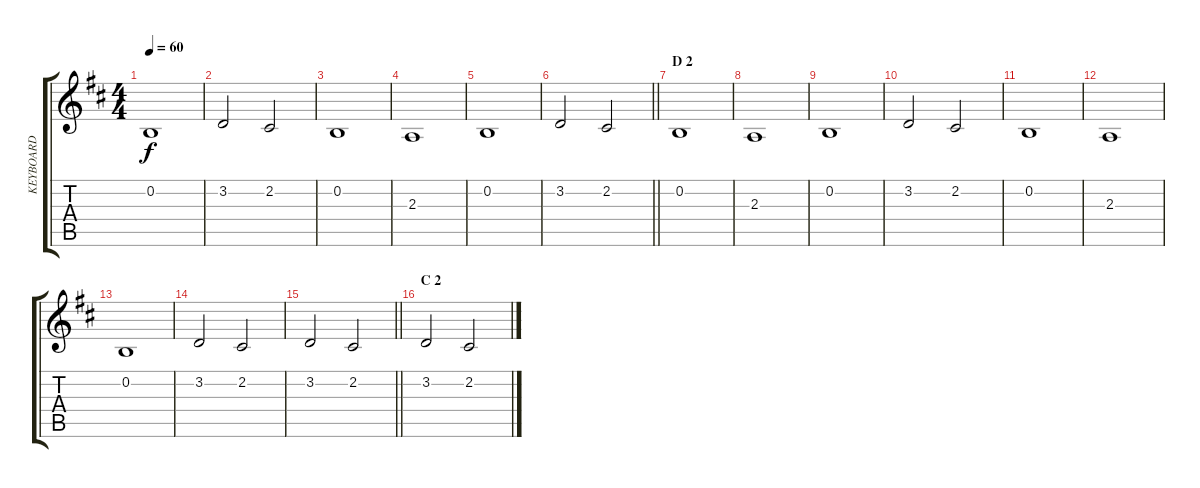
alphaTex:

\track ("KEYBOARD" "KEYBOARD") {instrument synthstrings1}
\staff {score tabs}
\tuning (E4 B3 G3 D3 A2 E2) {hide}
\ts (4 4)
\tempo 60
\clef g2
\ks d
0.2.1{dy f} |
3.2.2 2.2.2 |
0.2.1 |
2.3.1 |
0.2.1 |
\barLineRight lightlight
3.2.2 2.2.2 |
\section ("" "D 2")
0.2.1 |
2.3.1 |
0.2.1 |
3.2.2 2.2.2 |
0.2.1 |
2.3.1 |
0.2.1 |
3.2.2 2.2.2 |
\barLineRight lightlight
3.2.2 2.2.2 |
\section ("" "C 2")
3.2.2 2.2.2
